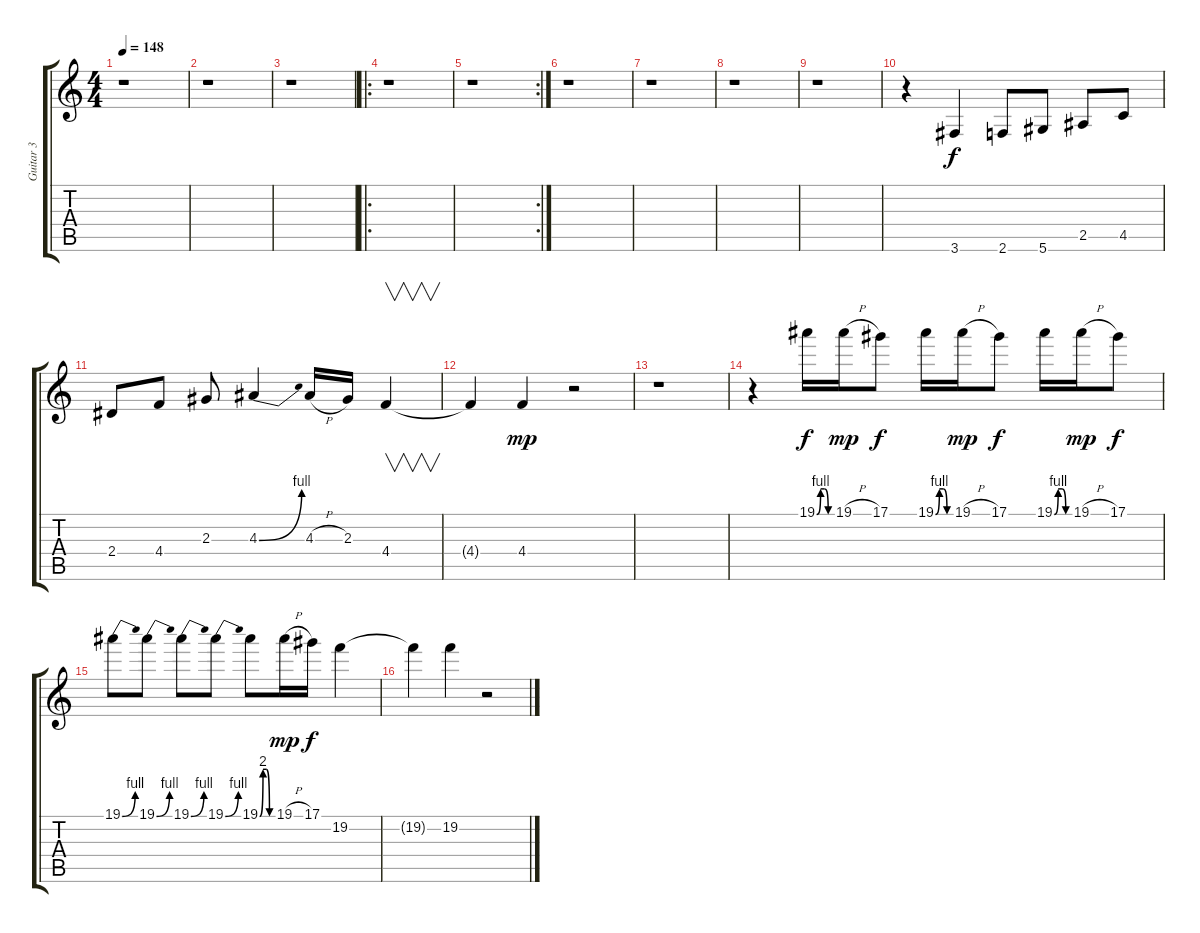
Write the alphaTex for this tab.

\track ("Guitar 3" "Guitar 3") {instrument distortionguitar}
\staff {score tabs}
\tuning (Eb4 Bb3 Gb3 Db3 Ab2 Eb2) {hide}
\ts (4 4)
\tempo 148
\clef g2
\ks c
r.1{dy mp} |
r.1 |
r.1 |
\ro
r.1 |
\rc 2
r.1 |
r.1 |
r.1 |
r.1 |
r.1 |
r.4 3.6.4{dy f} 2.6.8 5.6.8 2.5.8 4.5.8 |
2.4.8 4.4.8 2.3.8 4.3{be (bend 0 0 60 4)}.4 4.3{h}.16 2.3.16 4.4.4{v} |
4.4{t}.4 4.4.4{dy mp} r.2 |
r.1 |
r.4 19.1{be (custom 0 0 15 4 30 4 45 0 60 0)}.16{dy f} 19.1{h}.16{dy mp} 17.1.8{dy f} 19.1{be (custom 0 0 15 4 30 4 45 0 60 0)}.16 19.1{h}.16{dy mp} 17.1.8{dy f} 19.1{be (custom 0 0 15 4 30 4 45 0 60 0)}.16 19.1{h}.16{dy mp} 17.1.8{dy f} |
19.1{be (bend 0 0 60 4)}.8 19.1{be (bend 0 0 60 4)}.8 19.1{be (bend 0 0 60 4)}.8 19.1{be (bend 0 0 60 4)}.8 19.1{be (custom 0 0 15 8 30 8 45 0 60 0)}.8 19.1{h}.16{dy mp} 17.1.16{dy f} 19.2.4 |
19.2{t}.4 19.2.4 r.2
